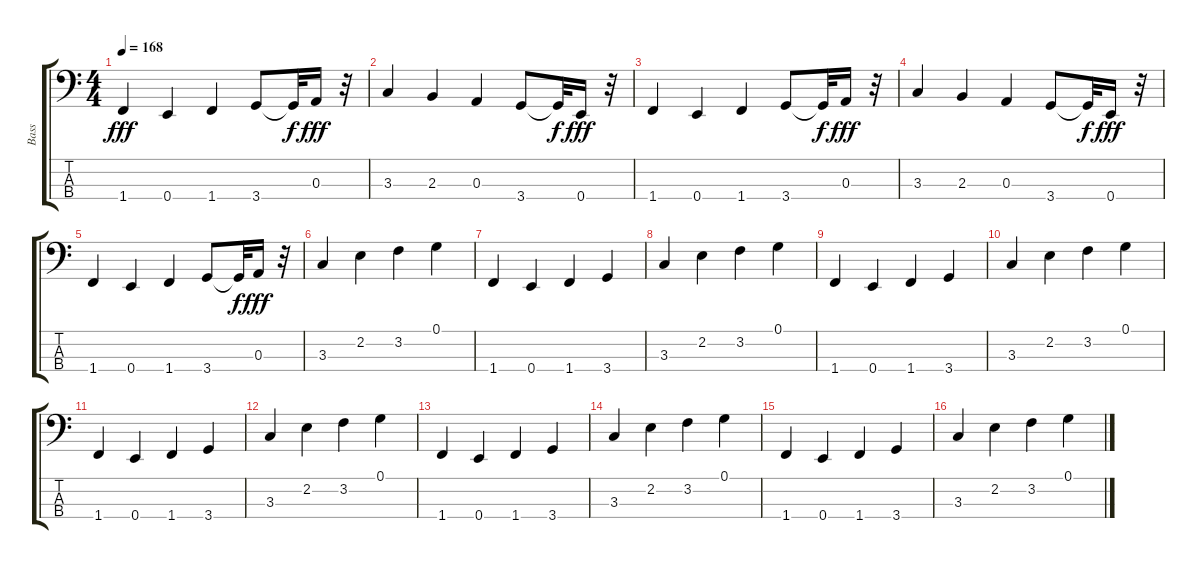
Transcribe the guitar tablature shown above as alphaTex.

\track ("Bass" "Bass") {instrument electricbassfinger}
\staff {score tabs}
\tuning (G2 D2 A1 E1) {hide}
\ts (4 4)
\tempo 168
\clef f4
\ks c
1.4.4{dy fff} 0.4.4 1.4.4 3.4.8 3.4{t}.32{dy f} 0.3.16{dy fff} r.32 |
3.3.4 2.3.4 0.3.4 3.4.8 3.4{t}.32{dy f} 0.4.16{dy fff} r.32 |
1.4.4 0.4.4 1.4.4 3.4.8 3.4{t}.32{dy f} 0.3.16{dy fff} r.32 |
3.3.4 2.3.4 0.3.4 3.4.8 3.4{t}.32{dy f} 0.4.16{dy fff} r.32 |
1.4.4 0.4.4 1.4.4 3.4.8 3.4{t}.32{dy f} 0.3.16{dy fff} r.32 |
3.3.4 2.2.4 3.2.4 0.1.4 |
1.4.4 0.4.4 1.4.4 3.4.4 |
3.3.4 2.2.4 3.2.4 0.1.4 |
1.4.4 0.4.4 1.4.4 3.4.4 |
3.3.4 2.2.4 3.2.4 0.1.4 |
1.4.4 0.4.4 1.4.4 3.4.4 |
3.3.4 2.2.4 3.2.4 0.1.4 |
1.4.4 0.4.4 1.4.4 3.4.4 |
3.3.4 2.2.4 3.2.4 0.1.4 |
1.4.4 0.4.4 1.4.4 3.4.4 |
3.3.4 2.2.4 3.2.4 0.1.4
